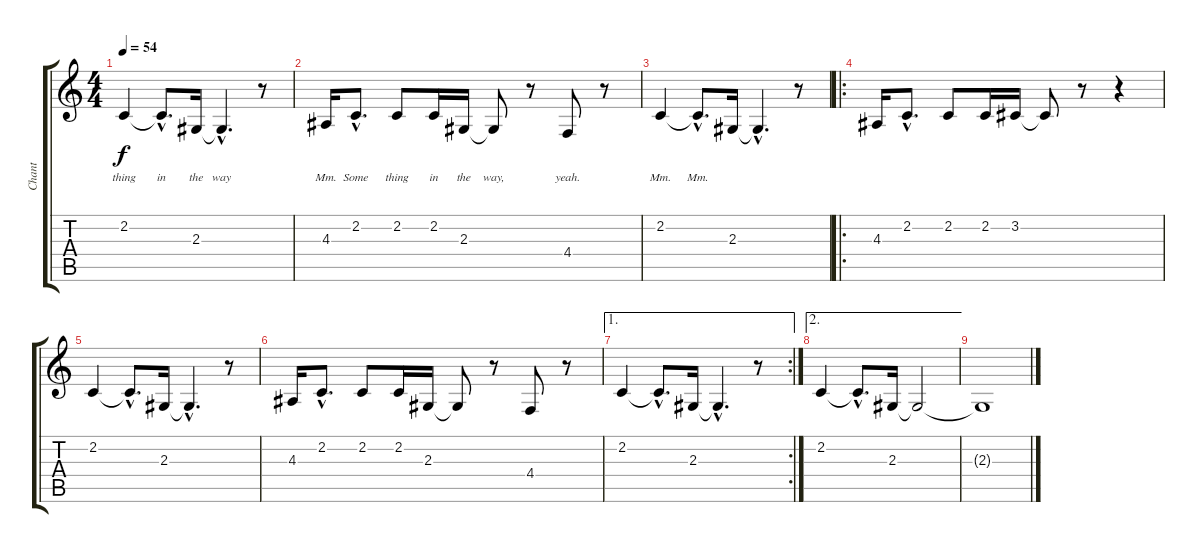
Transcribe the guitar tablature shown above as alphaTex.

\track ("Chant" "Chant") {instrument synthvoice}
\staff {score tabs}
\tuning (Eb4 Bb3 Gb3 Db3 Ab2 Db2) {hide}
\ts (4 4)
\tempo 54
\clef g2
\ks c
2.2.4{lyrics (0 "") lyrics (1 "thing") lyrics (2 "") lyrics (3 "") lyrics (4 "") dy f} 2.2{hac t}.8{d lyrics (0 "") lyrics (1 "in") lyrics (2 "") lyrics (3 "") lyrics (4 "")} 2.3.16{lyrics (0 "") lyrics (1 "the") lyrics (2 "") lyrics (3 "") lyrics (4 "")} 2.3{hac t}.4{d lyrics (0 "") lyrics (1 "way") lyrics (2 "") lyrics (3 "") lyrics (4 "")} r.8 |
4.3.16{lyrics (0 "") lyrics (1 "Mm.") lyrics (2 "") lyrics (3 "") lyrics (4 "")} 2.2{hac}.8{d lyrics (0 "") lyrics (1 "Some") lyrics (2 "") lyrics (3 "") lyrics (4 "")} 2.2.8{lyrics (0 "") lyrics (1 "thing") lyrics (2 "") lyrics (3 "") lyrics (4 "")} 2.2.16{lyrics (0 "") lyrics (1 "in") lyrics (2 "") lyrics (3 "") lyrics (4 "")} 2.3.16{lyrics (0 "") lyrics (1 "the") lyrics (2 "") lyrics (3 "") lyrics (4 "")} 2.3{t}.8{lyrics (0 "") lyrics (1 "way,") lyrics (2 "") lyrics (3 "") lyrics (4 "")} r.8 4.4.8{lyrics (0 "") lyrics (1 "yeah.") lyrics (2 "") lyrics (3 "") lyrics (4 "")} r.8 |
2.2.4{lyrics (0 "") lyrics (1 "Mm.") lyrics (2 "") lyrics (3 "") lyrics (4 "")} 2.2{hac t}.8{d lyrics (0 "") lyrics (1 "Mm.") lyrics (2 "") lyrics (3 "") lyrics (4 "")} 2.3.16 2.3{hac t}.4{d} r.8 |
\ro
4.3.16 2.2{hac}.8{d} 2.2.8 2.2.16 3.2.16 3.2{t}.8 r.8 r.4 |
2.2.4 2.2{hac t}.8{d} 2.3.16 2.3{hac t}.4{d} r.8 |
4.3.16 2.2{hac}.8{d} 2.2.8 2.2.16 2.3.16 2.3{t}.8 r.8 4.4.8 r.8 |
\ae 1
\rc 2
2.2.4 2.2{hac t}.8{d} 2.3.16 2.3{hac t}.4{d} r.8 |
\ae 2
2.2.4 2.2{hac t}.8{d} 2.3.16 2.3{t}.2 |
2.3{t}.1{volume 0}
